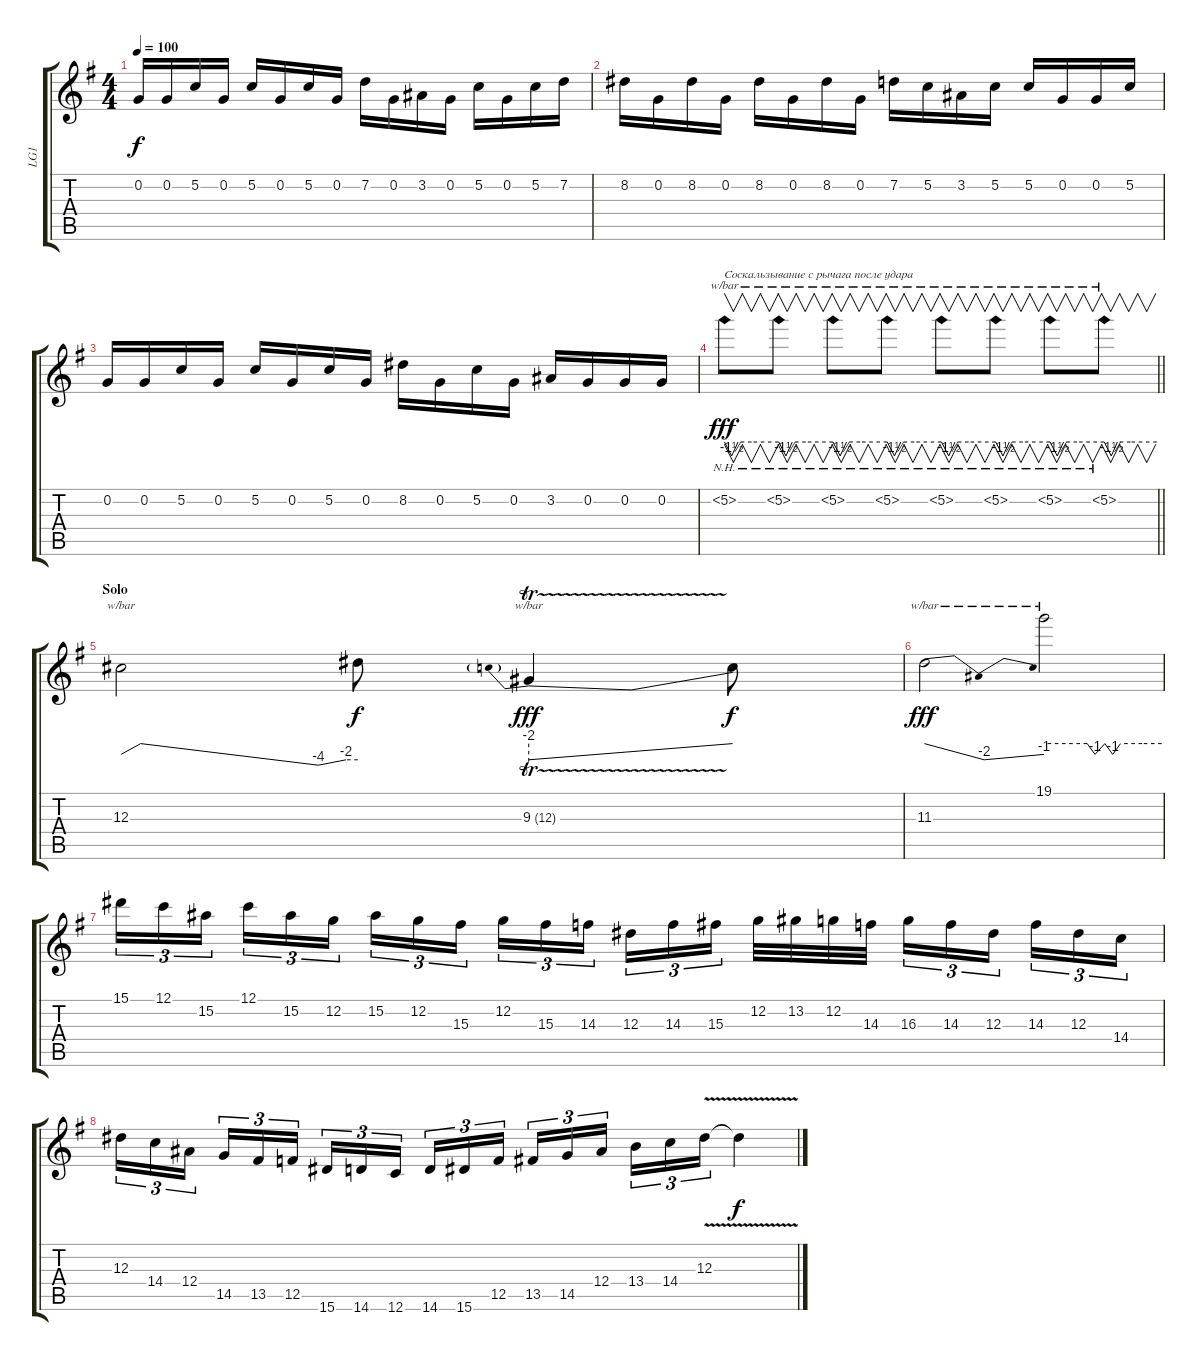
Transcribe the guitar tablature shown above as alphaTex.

\track ("LG1" "LG1") {instrument distortionguitar}
\staff {score tabs}
\tuning (C4 G3 Eb3 Bb2 F2 C2) {hide}
\ts (4 4)
\tempo 100
\clef g2
\ks eminor
0.2.16{dy f} 0.2.16 5.2.16 0.2.16 5.2.16 0.2.16 5.2.16 0.2.16 7.2.16 0.2.16 3.2.16 0.2.16 5.2.16 0.2.16 5.2.16 7.2.16 |
8.2.16 0.2.16 8.2.16 0.2.16 8.2.16 0.2.16 8.2.16 0.2.16 7.2.16 5.2.16 3.2.16 5.2.16 5.2.16 0.2.16 0.2.16 5.2.16 |
0.2.16 0.2.16 5.2.16 0.2.16 5.2.16 0.2.16 5.2.16 0.2.16 8.2.16 0.2.16 5.2.16 0.2.16 3.2.16 0.2.16 0.2.16 0.2.16 |
\barLineRight lightlight
5.2{nh}.8{v tbe (custom default 0 0 8 -6 15 0 30 0 60 0) txt "Соскальзывание с рычага после удара" dy fff} 5.2{nh}.8{v tbe (custom default 0 0 8 -6 15 0 30 0 60 0)} 5.2{nh}.8{v tbe (custom default 0 0 8 -6 15 0 30 0 60 0)} 5.2{nh}.8{v tbe (custom default 0 0 8 -6 15 0 30 0 60 0)} 5.2{nh}.8{v tbe (custom default 0 0 8 -6 15 0 30 0 60 0)} 5.2{nh}.8{v tbe (custom default 0 0 8 -6 15 0 30 0 60 0)} 5.2{nh}.8{v tbe (custom default 0 0 8 -6 15 0 30 0 60 0)} 5.2{nh}.8{v tbe (custom default 0 0 8 -6 15 0 30 0 60 0)} |
\section ("" "Solo")
12.3.2{tbe (custom default 0 -4 5 0 50 -16 57 -8 60 -8)} 12.3{t}.8{dy f} 9.3{tr (12 32)}.4{tbe (predivedive default 0 -8 60 0) dy fff} 9.3{t}.8{dy f} |
11.3.2{tbe (dip default 0 0 48 -8 60 -4) dy fff} 19.1.2{tbe (custom default 0 0 22 0 26 -4 31 0 35 -4 39 0 50 0 60 0)} |
15.1.16{tu (3 2)} 12.1.16{tu (3 2)} 15.2.16{tu (3 2) beam splitsecondary} 12.1.16{tu (3 2)} 15.2.16{tu (3 2)} 12.2.16{tu (3 2)} 15.2.16{tu (3 2)} 12.2.16{tu (3 2)} 15.3.16{tu (3 2) beam splitsecondary} 12.2.16{tu (3 2)} 15.3.16{tu (3 2)} 14.3.16{tu (3 2)} 12.3.16{tu (3 2)} 14.3.16{tu (3 2)} 15.3.16{tu (3 2) beam splitsecondary} 12.2.32 13.2.32 12.2.32 14.3.32 16.3.16{tu (3 2)} 14.3.16{tu (3 2)} 12.3.16{tu (3 2) beam splitsecondary} 14.3.16{tu (3 2)} 12.3.16{tu (3 2)} 14.4.16{tu (3 2)} |
12.3.16{tu (3 2)} 14.4.16{tu (3 2)} 12.4.16{tu (3 2) beam splitsecondary} 14.5.16{tu (3 2)} 13.5.16{tu (3 2)} 12.5.16{tu (3 2)} 15.6.16{tu (3 2)} 14.6.16{tu (3 2)} 12.6.16{tu (3 2) beam splitsecondary} 14.6.16{tu (3 2)} 15.6.16{tu (3 2)} 12.5.16{tu (3 2)} 13.5.16{tu (3 2)} 14.5.16{tu (3 2)} 12.4.16{tu (3 2) beam splitsecondary} 13.4.16{tu (3 2)} 14.4.16{tu (3 2)} 12.3{v}.16{tu (3 2)} 12.3{t}.4{dy f}
